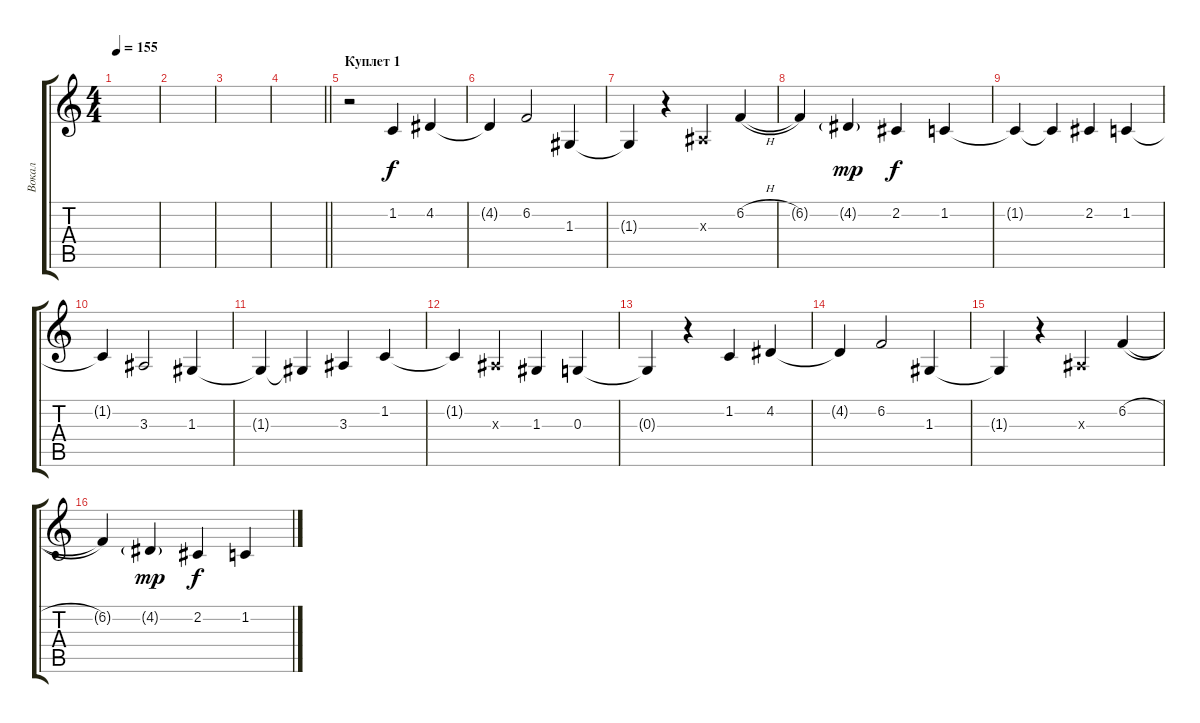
\track ("Вокал" "Вокал") {instrument tremolostrings}
\staff {score tabs}
\tuning (E4 B3 G3 D3 A2 E2) {hide}
\ts (4 4)
\tempo 155
\clef g2
\ks c
|
|
|
\barLineRight lightlight
|
\section ("" "Куплет 1")
r.2 1.2.4 4.2.4 |
4.2{t}.4 6.2.2 1.3.4 |
1.3{t}.4 r.4 3.3{x}.4 6.2{h}.4 |
6.2{t}.4 4.2{g}.4{dy mp} 2.2.4{dy f} 1.2.4 |
1.2{t}.4 1.2{t}.4 2.2.4 1.2.4 |
1.2{t}.4 3.3.2 1.3.4 |
1.3{t}.4 1.3{t}.4 3.3.4 1.2.4 |
1.2{t}.4 3.3{x}.4 1.3.4 0.3.4 |
0.3{t}.4 r.4 1.2.4 4.2.4 |
4.2{t}.4 6.2.2 1.3.4 |
1.3{t}.4 r.4 3.3{x}.4 6.2{h}.4 |
6.2{t}.4 4.2{g}.4{dy mp} 2.2.4{dy f} 1.2.4
